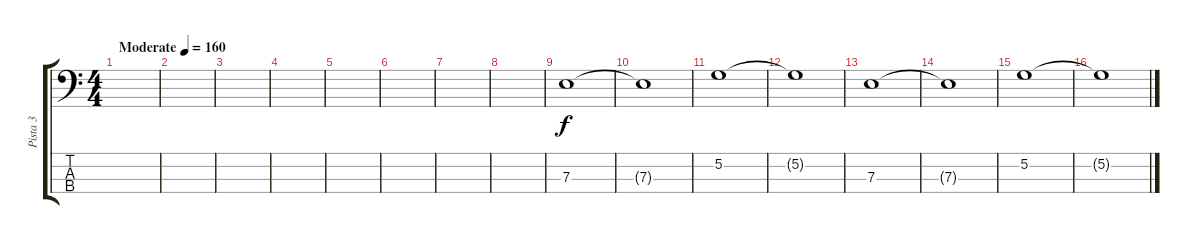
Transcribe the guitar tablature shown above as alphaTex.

\track ("Pista 3" "Pista 3") {instrument electricbassfinger}
\staff {score tabs}
\tuning (G2 D2 A1 E1) {hide}
\ts (4 4)
\tempo (160 "Moderate")
\clef f4
\ks c
|
|
|
|
|
|
|
|
7.3.1 |
7.3{t}.1 |
5.2.1 |
5.2{t}.1 |
7.3.1 |
7.3{t}.1 |
5.2.1 |
5.2{t}.1
